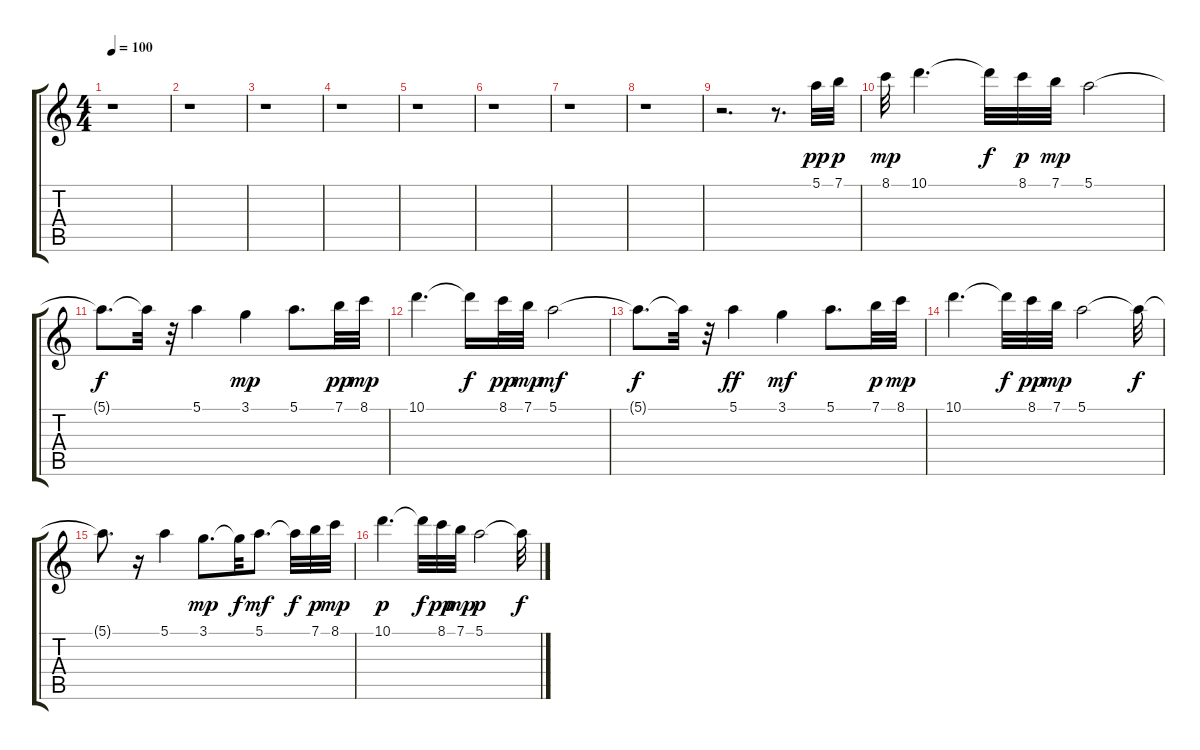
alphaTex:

\track "" {instrument overdrivenguitar}
\staff {score tabs}
\tuning (E4 B3 G3 D3 A2 E2) {hide}
\ts (4 4)
\tempo 100
\clef g2
\ks c
r.1{dy f} |
r.1 |
r.1 |
r.1 |
r.1 |
r.1 |
r.1 |
r.1 |
r.2{d} r.8{d} 5.1.32{dy pp} 7.1.32{dy p} |
8.1.32{dy mp} 10.1.4{d} 10.1{t}.32{dy f} 8.1.32{dy p} 7.1.32{dy mp} 5.1.2 |
5.1{t}.8{d dy f} 5.1{t}.32 r.32 5.1.4 3.1.4{dy mp} 5.1.8{d} 7.1.32{dy pp} 8.1.32{dy mp} |
10.1.4{d} 10.1{t}.16{dy f} 8.1.32{dy pp} 7.1.32{dy mp} 5.1.2{dy mf} |
5.1{t}.8{d dy f} 5.1{t}.32 r.32 5.1.4{dy ff} 3.1.4{dy mf} 5.1.8{d} 7.1.32{dy p} 8.1.32{dy mp} |
10.1.4{d} 10.1{t}.32{dy f} 8.1.32{dy pp} 7.1.32{dy mp} 5.1.2 5.1{t}.32{dy f} |
5.1{t}.8{d} r.16 5.1.4 3.1.8{d dy mp} 3.1{t}.32{dy f} 5.1.8{d dy mf} 5.1{t}.32{dy f} 7.1.32{dy p} 8.1.32{dy mp} |
10.1.4{d dy p} 10.1{t}.32{dy f} 8.1.32{dy pp} 7.1.32{dy mp} 5.1.2{dy p} 5.1{t}.32{dy f}
